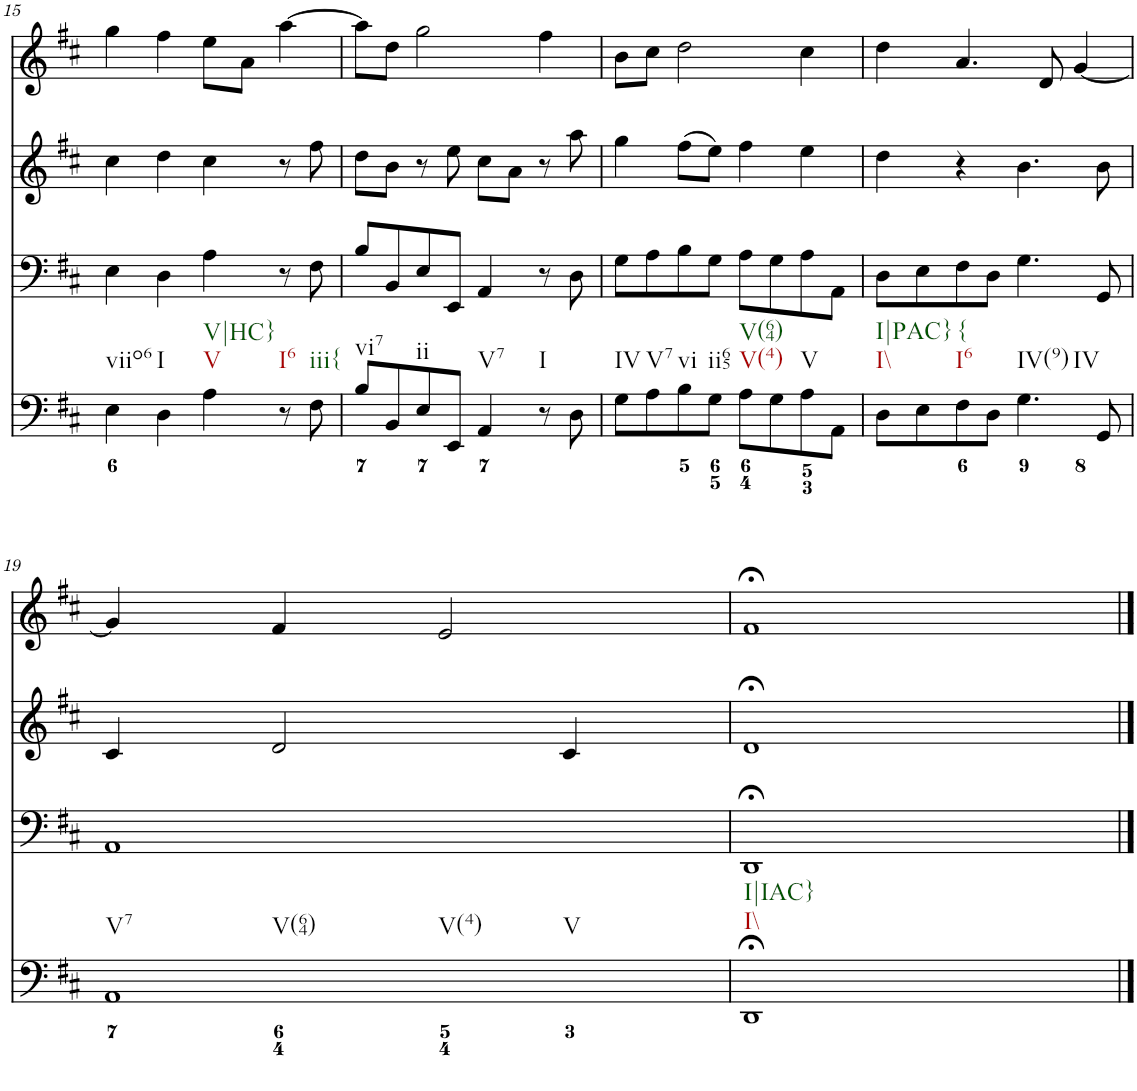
**kern	**kern	**kern	**kern
*part4	*part3	*part2	*part1
*staff4	*staff3	*staff2	*staff1
*I"Piano	*I"Piano	*I"Piano	*I"Piano
*I'Pno	*I'Pno	*I'Pno	*I'Pno
!!LO:PB:g=z
*clefF4	*clefF4	*clefG2	*clefG2
*k[f#c#]	*k[f#c#]	*k[f#c#]	*k[f#c#]
*D:	*D:	*D:	*D:
*M4/4	*M4/4	*M4/4	*M4/4
*met(c)	*met(c)	*met(c)	*met(c)
=15	=15	=15	=15
!LO:TX:b:t=viio6	!	!	!
4E\	4E\	4cc#\	4gg\
!LO:TX:b:t=I	!	!	!
4D\	4D\	4dd\	4ff#\
!LO:TX:b:t=V	!	!	!
!LO:TX:b:t=V|HC}	!	!	!
4A\	4A\	4cc#\	8ee\L
.	.	.	8a\J
!LO:TX:b:t=I6	!	!	!
8r	8r	8r	[4aa\
!LO:TX:b:t=iii{	!	!	!
8F#\	8F#\	8ff#\	.
=16	=16	=16	=16
!LO:TX:b:t=vi7	!	!	!
8B/L	8B/L	8dd\L	8aa\L]
8BB/	8BB/	8b\J	8dd\J
!LO:TX:b:t=ii	!	!	!
8E/	8E/	8r	2gg\
8EE/J	8EE/J	8ee\	.
!LO:TX:b:t=V7	!	!	!
4AA/	4AA/	8cc#\L	.
.	.	8a\J	.
!LO:TX:b:t=I	!	!	!
8r	8r	8r	4ff#\
8D\	8D\	8aa\	.
=17	=17	=17	=17
!LO:TX:b:t=IV	!	!	!
8G\L	8G\L	4gg\	8b\L
!LO:TX:b:t=V7	!	!	!
8A\	8A\	.	8cc#\J
!LO:TX:b:t=vi	!	!	!
8B\	8B\	(8ff#\L	2dd\
!LO:TX:b:t=ii65	!	!	!
8G\J	8G\J	8ee\J)	.
!LO:TX:b:t=V(4)	!	!	!
!LO:TX:b:t=V(64)	!	!	!
8A\L	8A\L	4ff#\	.
8G\	8G\	.	.
!LO:TX:b:t=V	!	!	!
8A\	8A\	4ee\	4cc#\
8AA\J	8AA\J	.	.
=18	=18	=18	=18
!LO:TX:b:t=I\\	!	!	!
!LO:TX:b:t=I|PAC}	!	!	!
8D\L	8D\L	4dd\	4dd\
8E\	8E\	.	.
!LO:TX:b:t=I6	!	!	!
!LO:TX:b:t={	!	!	!
8F#\	8F#\	4r	4.a/
8D\J	8D\J	.	.
!LO:TX:b:t=IV(9)	!	!	!
!LO:TX:b:t=IV	!	!	!
4.G\	4.G\	4.b\	.
.	.	.	8d/
.	.	.	[4g/
8GG/	8GG/	8b\	.
!!LO:LB:g=z
=19	=19	=19	=19
!LO:TX:b:t=V7	!	!	!
!LO:TX:b:t=V(64)	!	!	!
!LO:TX:b:t=V(4)	!	!	!
!LO:TX:b:t=V	!	!	!
1AA	1AA	4c#/	4g/]
.	.	2d/	4f#/
.	.	.	2e/
.	.	4c#/	.
=20	=20	=20	=20
!LO:TX:b:t=I\\	!	!	!
!LO:TX:b:t=I|IAC}	!	!	!
1DD;<	1DD;<	1d;<	1f#;<
==	==	==	==
*-	*-	*-	*-
